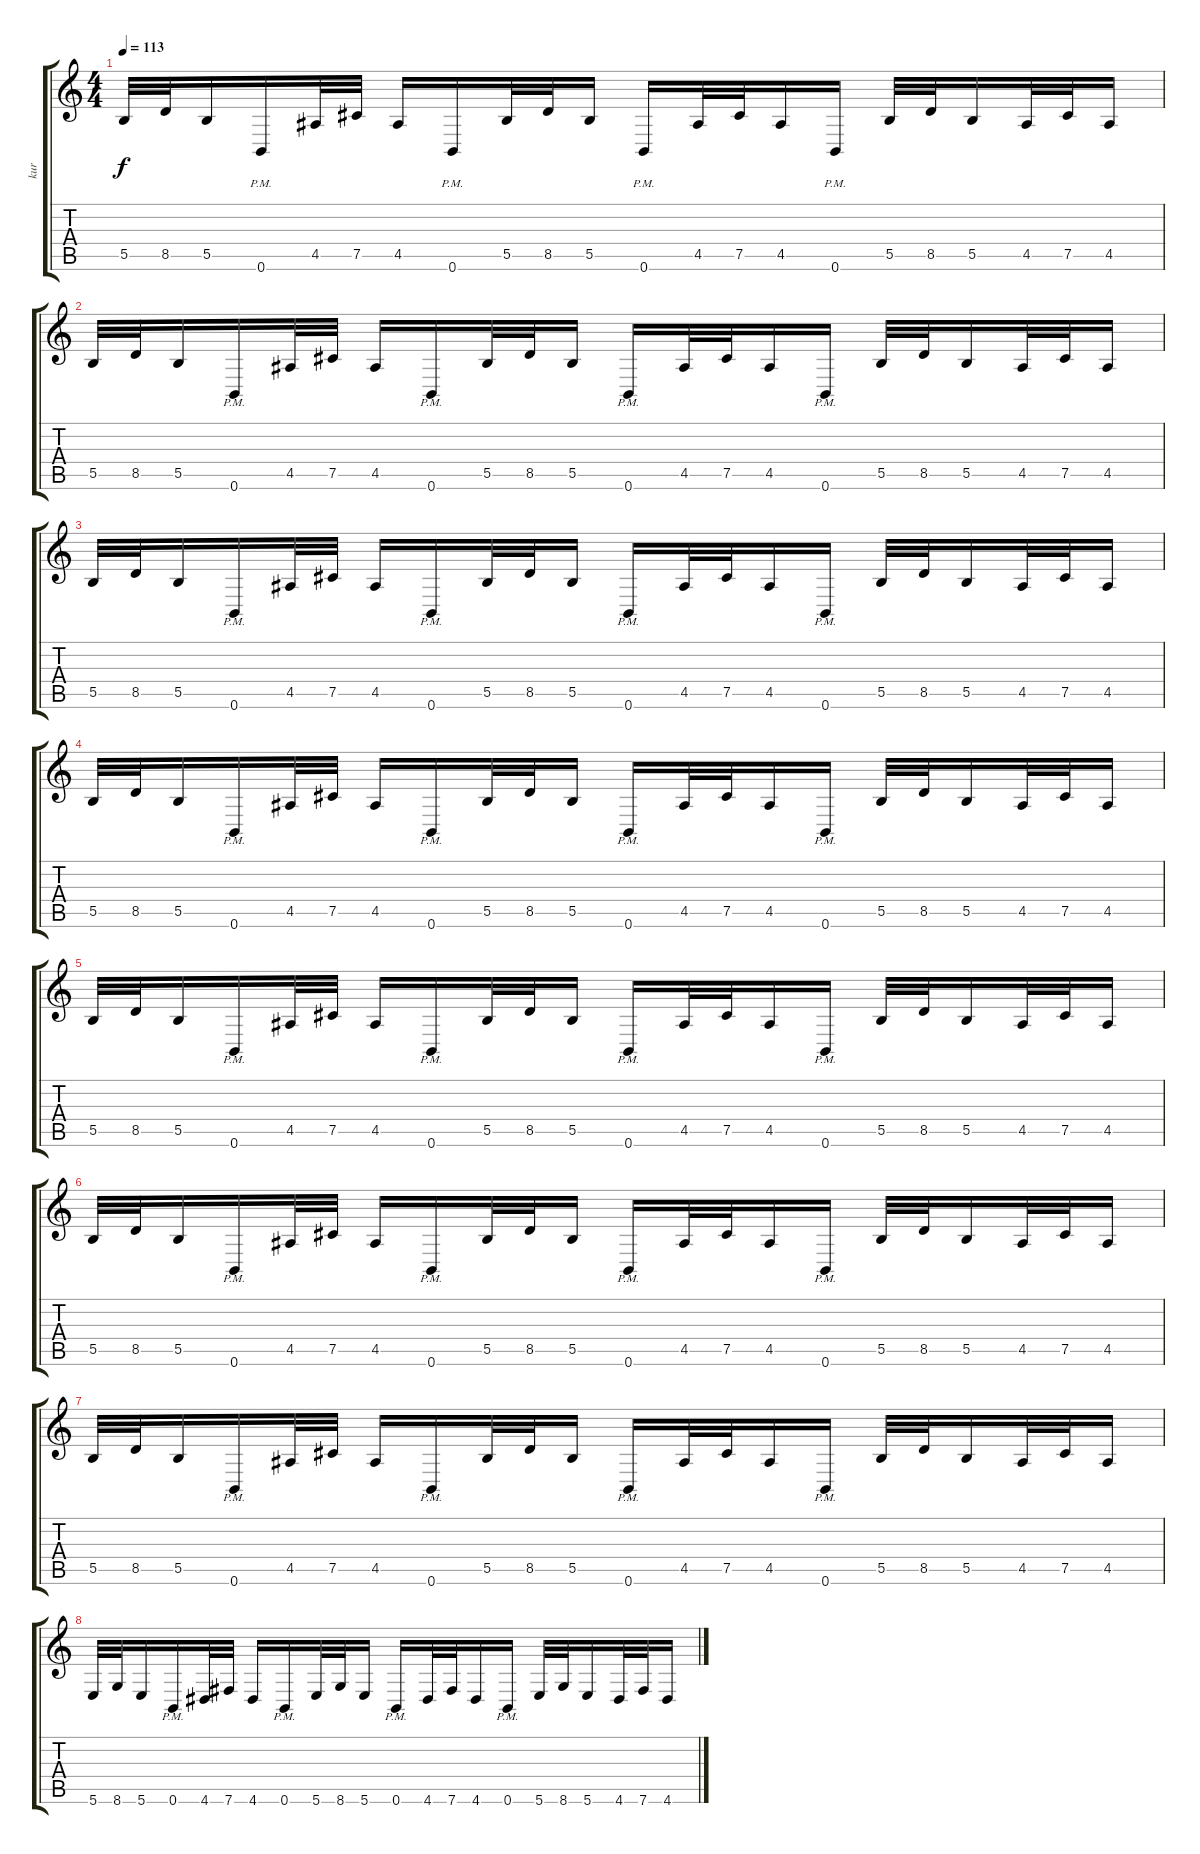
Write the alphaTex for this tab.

\track ("kur" "kur") {instrument distortionguitar}
\staff {score tabs}
\tuning (Db4 Ab3 E3 B2 Gb2 B1) {hide}
\ts (4 4)
\tempo 113
\clef g2
\ks c
5.5.32{dy f} 8.5.32 5.5.16 0.6{pm}.16 4.5.32 7.5.32 4.5.16 0.6{pm}.16 5.5.32 8.5.32 5.5.16 0.6{pm}.16 4.5.32 7.5.32 4.5.16 0.6{pm}.16 5.5.32 8.5.32 5.5.16 4.5.32 7.5.32 4.5.16 |
5.5.32 8.5.32 5.5.16 0.6{pm}.16 4.5.32 7.5.32 4.5.16 0.6{pm}.16 5.5.32 8.5.32 5.5.16 0.6{pm}.16 4.5.32 7.5.32 4.5.16 0.6{pm}.16 5.5.32 8.5.32 5.5.16 4.5.32 7.5.32 4.5.16 |
5.5.32 8.5.32 5.5.16 0.6{pm}.16 4.5.32 7.5.32 4.5.16 0.6{pm}.16 5.5.32 8.5.32 5.5.16 0.6{pm}.16 4.5.32 7.5.32 4.5.16 0.6{pm}.16 5.5.32 8.5.32 5.5.16 4.5.32 7.5.32 4.5.16 |
5.5.32 8.5.32 5.5.16 0.6{pm}.16 4.5.32 7.5.32 4.5.16 0.6{pm}.16 5.5.32 8.5.32 5.5.16 0.6{pm}.16 4.5.32 7.5.32 4.5.16 0.6{pm}.16 5.5.32 8.5.32 5.5.16 4.5.32 7.5.32 4.5.16 |
5.5.32 8.5.32 5.5.16 0.6{pm}.16 4.5.32 7.5.32 4.5.16 0.6{pm}.16 5.5.32 8.5.32 5.5.16 0.6{pm}.16 4.5.32 7.5.32 4.5.16 0.6{pm}.16 5.5.32 8.5.32 5.5.16 4.5.32 7.5.32 4.5.16 |
5.5.32 8.5.32 5.5.16 0.6{pm}.16 4.5.32 7.5.32 4.5.16 0.6{pm}.16 5.5.32 8.5.32 5.5.16 0.6{pm}.16 4.5.32 7.5.32 4.5.16 0.6{pm}.16 5.5.32 8.5.32 5.5.16 4.5.32 7.5.32 4.5.16 |
5.5.32 8.5.32 5.5.16 0.6{pm}.16 4.5.32 7.5.32 4.5.16 0.6{pm}.16 5.5.32 8.5.32 5.5.16 0.6{pm}.16 4.5.32 7.5.32 4.5.16 0.6{pm}.16 5.5.32 8.5.32 5.5.16 4.5.32 7.5.32 4.5.16 |
5.6.32 8.6.32 5.6.16 0.6{pm}.16 4.6.32 7.6.32 4.6.16 0.6{pm}.16 5.6.32 8.6.32 5.6.16 0.6{pm}.16 4.6.32 7.6.32 4.6.16 0.6{pm}.16 5.6.32 8.6.32 5.6.16 4.6.32 7.6.32 4.6.16
